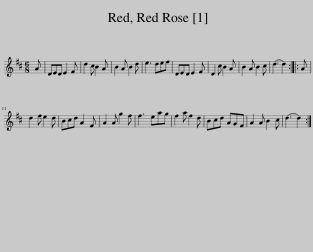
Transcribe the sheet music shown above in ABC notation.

X:1
L:1/8
M:6/8
I:linebreak $
K:D
V:1 treble
V:1
 A | DED E2 F | d2 c B2 A | B2 A B2 d | e3 def | %5
 DED E2 F | D2 c B2 A | B2 A B2 c | (d3 d2) :: A |$ %10
 d2 f e2 d | Bcd A2 F | A2 A g2 f | f3 eag | f2 a f2 d | %15
 Bcd AGF | A2 A B2 c | (d3 d2) :| %18
